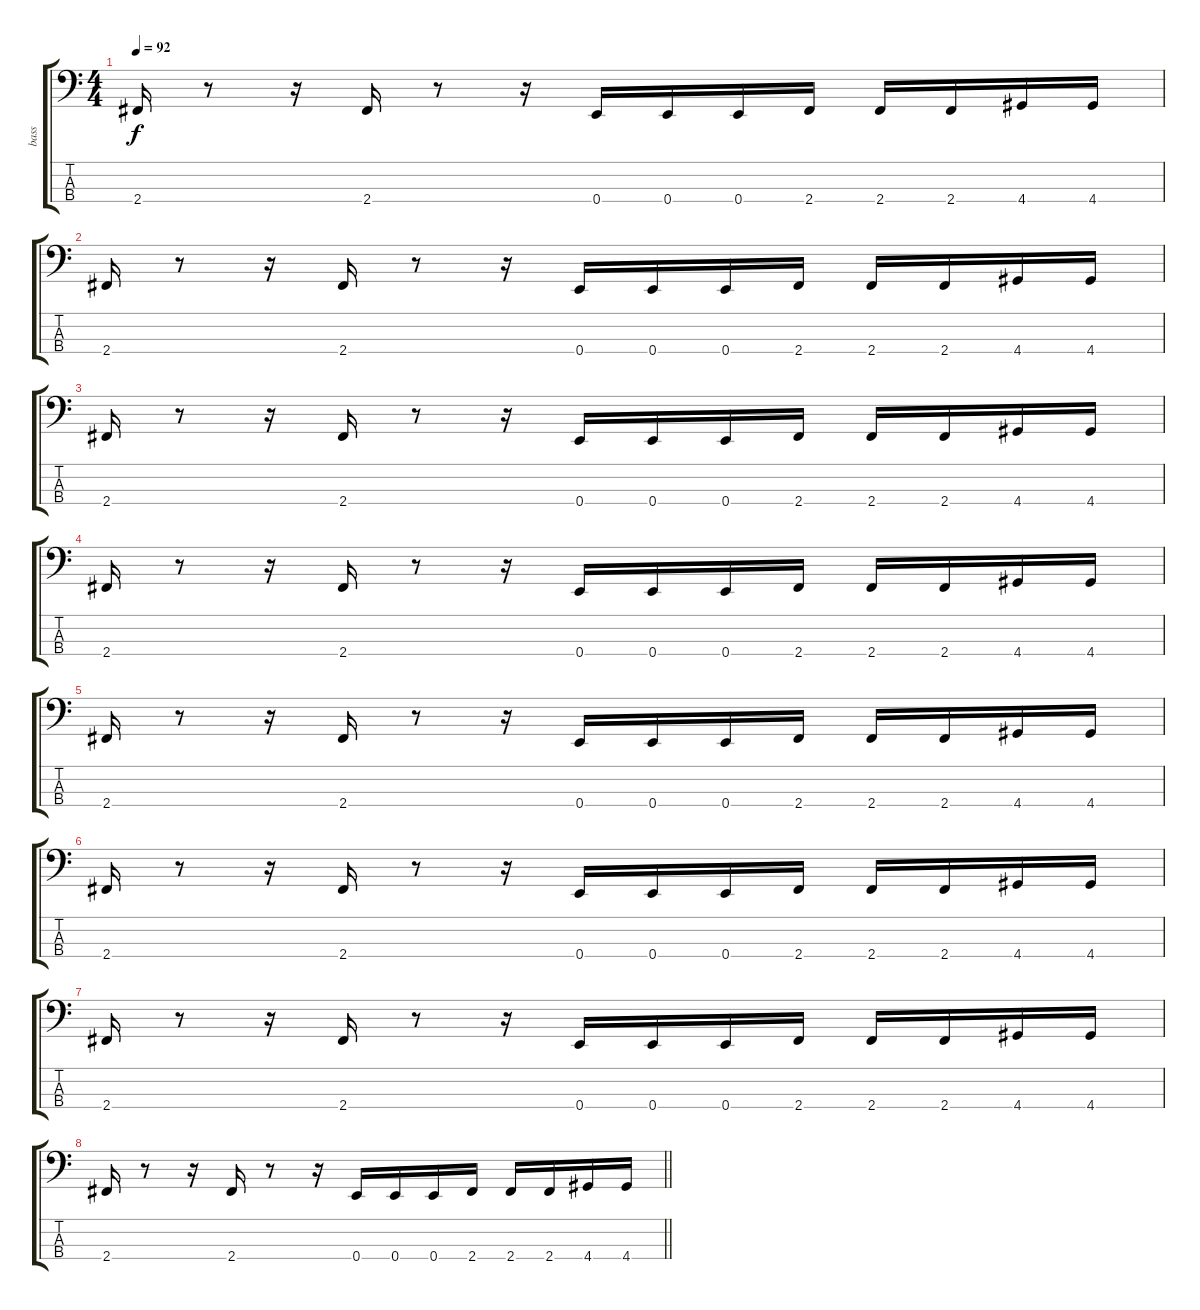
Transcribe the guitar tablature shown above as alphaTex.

\track ("bass" "bass") {instrument fretlessbass}
\staff {score tabs}
\tuning (G2 D2 A1 E1) {hide}
\ts (4 4)
\tempo 92
\clef f4
\ks c
2.4.16{dy f} r.8 r.16 2.4.16 r.8 r.16 0.4.16 0.4.16 0.4.16 2.4.16 2.4.16 2.4.16 4.4.16 4.4.16 |
2.4.16 r.8 r.16 2.4.16 r.8 r.16 0.4.16 0.4.16 0.4.16 2.4.16 2.4.16 2.4.16 4.4.16 4.4.16 |
2.4.16 r.8 r.16 2.4.16 r.8 r.16 0.4.16 0.4.16 0.4.16 2.4.16 2.4.16 2.4.16 4.4.16 4.4.16 |
2.4.16 r.8 r.16 2.4.16 r.8 r.16 0.4.16 0.4.16 0.4.16 2.4.16 2.4.16 2.4.16 4.4.16 4.4.16 |
2.4.16 r.8 r.16 2.4.16 r.8 r.16 0.4.16 0.4.16 0.4.16 2.4.16 2.4.16 2.4.16 4.4.16 4.4.16 |
2.4.16 r.8 r.16 2.4.16 r.8 r.16 0.4.16 0.4.16 0.4.16 2.4.16 2.4.16 2.4.16 4.4.16 4.4.16 |
2.4.16 r.8 r.16 2.4.16 r.8 r.16 0.4.16 0.4.16 0.4.16 2.4.16 2.4.16 2.4.16 4.4.16 4.4.16 |
\barLineRight lightlight
2.4.16 r.8 r.16 2.4.16 r.8 r.16 0.4.16 0.4.16 0.4.16 2.4.16 2.4.16 2.4.16 4.4.16 4.4.16
